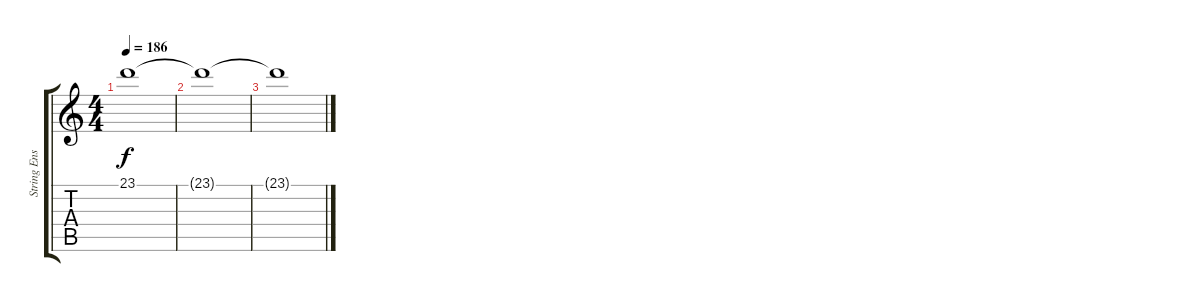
\track ("String Ensemble" "String Ens") {instrument stringensemble1}
\staff {score tabs}
\tuning (Eb4 Bb3 Gb3 Db3 Ab2 Eb2) {hide}
\ts (4 4)
\tempo 186
\clef g2
\ks c
23.1{t}.1{dy f} |
23.1{t}.1 |
23.1{t}.1
